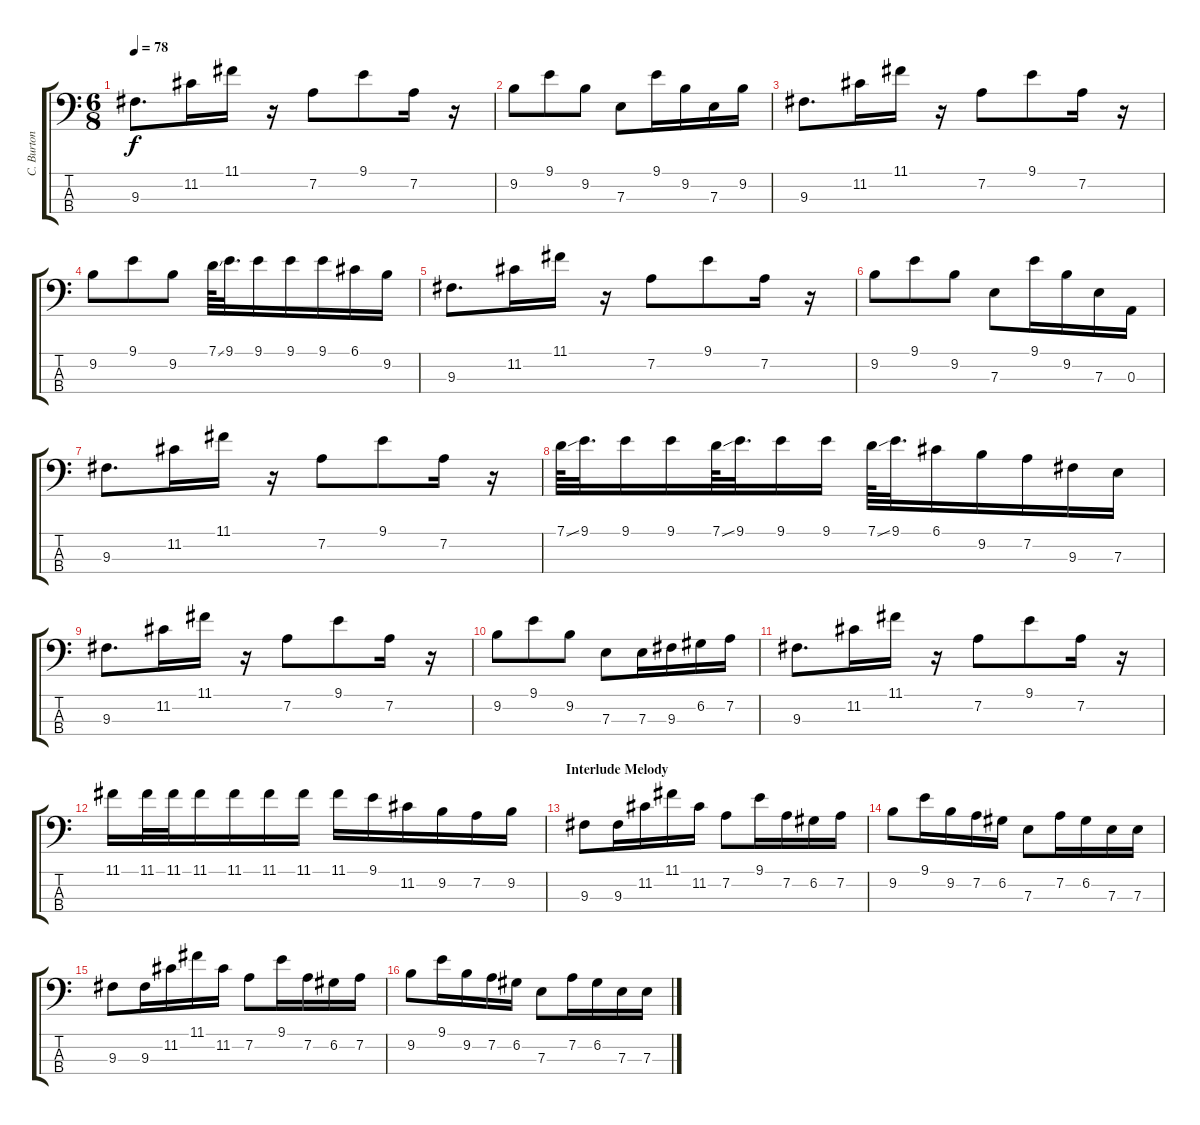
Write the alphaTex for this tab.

\track ("C. Burton" "C. Burton") {instrument electricbassfinger}
\staff {score tabs}
\tuning (G2 D2 A1 E1) {hide}
\ts (6 8)
\tempo 78
\clef f4
\ks c
9.3.8{d dy f} 11.2.16 11.1.16 r.16 7.2.8 9.1.8 7.2.16 r.16 |
9.2.8 9.1.8 9.2.8 7.3.8 9.1.16 9.2.16 7.3.16 9.2.16 |
9.3.8{d} 11.2.16 11.1.16 r.16 7.2.8 9.1.8 7.2.16 r.16 |
9.2.8 9.1.8 9.2.8 7.1{ss}.64 9.1.32{d} 9.1.16 9.1.16 9.1.16 6.1.16 9.2.16 |
9.3.8{d} 11.2.16 11.1.16 r.16 7.2.8 9.1.8 7.2.16 r.16 |
9.2.8 9.1.8 9.2.8 7.3.8 9.1.16 9.2.16 7.3.16 0.3.16 |
9.3.8{d} 11.2.16 11.1.16 r.16 7.2.8 9.1.8 7.2.16 r.16 |
7.1{ss}.64 9.1.32{d} 9.1.16 9.1.16 7.1{ss}.64 9.1.32{d} 9.1.16 9.1.16 7.1{ss}.64 9.1.32{d} 6.1.16 9.2.16 7.2.16 9.3.16 7.3.16 |
9.3.8{d} 11.2.16 11.1.16 r.16 7.2.8 9.1.8 7.2.16 r.16 |
9.2.8 9.1.8 9.2.8 7.3.8 7.3.16 9.3.16 6.2.16 7.2.16 |
9.3.8{d} 11.2.16 11.1.16 r.16 7.2.8 9.1.8 7.2.16 r.16 |
11.1.16 11.1.32 11.1.32 11.1.16 11.1.16 11.1.16 11.1.16 11.1.16 9.1.16 11.2.16 9.2.16 7.2.16 9.2.16 |
\section ("" "Interlude Melody")
9.3.8 9.3.16 11.2.16 11.1.16 11.2.16 7.2.8 9.1.16 7.2.16 6.2.16 7.2.16 |
9.2.8 9.1.16 9.2.16 7.2.16 6.2.16 7.3.8 7.2.16 6.2.16 7.3.16 7.3.16 |
9.3.8 9.3.16 11.2.16 11.1.16 11.2.16 7.2.8 9.1.16 7.2.16 6.2.16 7.2.16 |
9.2.8 9.1.16 9.2.16 7.2.16 6.2.16 7.3.8 7.2.16 6.2.16 7.3.16 7.3.16
